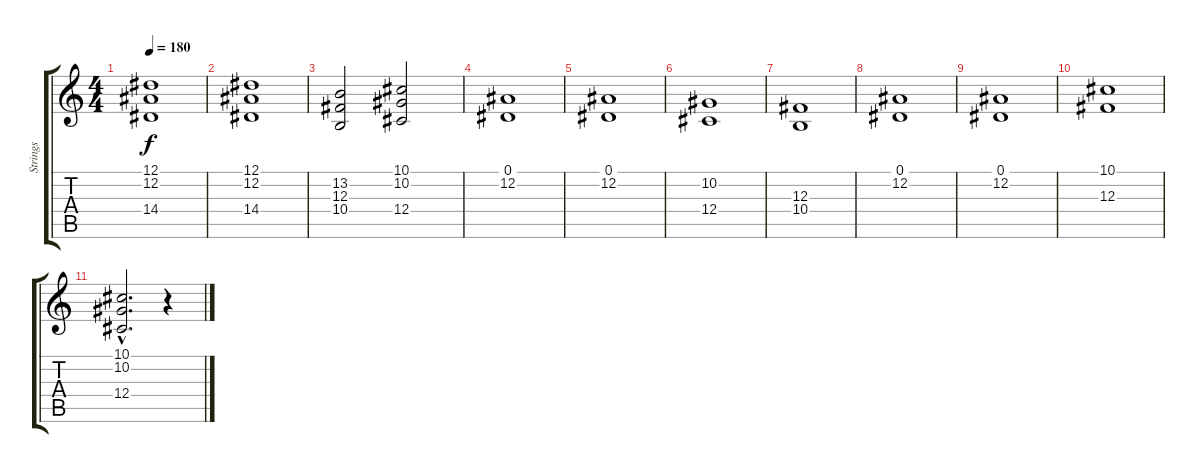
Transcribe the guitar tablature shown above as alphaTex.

\track ("Strings" "Strings") {instrument stringensemble1}
\staff {score tabs}
\tuning (Eb4 Bb3 Gb3 Db3 Ab2 Eb2) {hide}
\ts (4 4)
\tempo 180
\clef g2
\ks c
(12.1 12.2 14.4).1{dy f} |
(12.1 12.2 14.4).1 |
(13.2 12.3 10.4).2 (10.1 10.2 12.4).2 |
(0.1 12.2).1 |
(0.1 12.2).1 |
(10.2 12.4).1 |
(12.3 10.4).1 |
(0.1 12.2).1 |
(0.1 12.2).1 |
(10.1 12.3).1 |
(10.1{hac} 10.2{hac} 12.4{hac}).2{d} r.4
